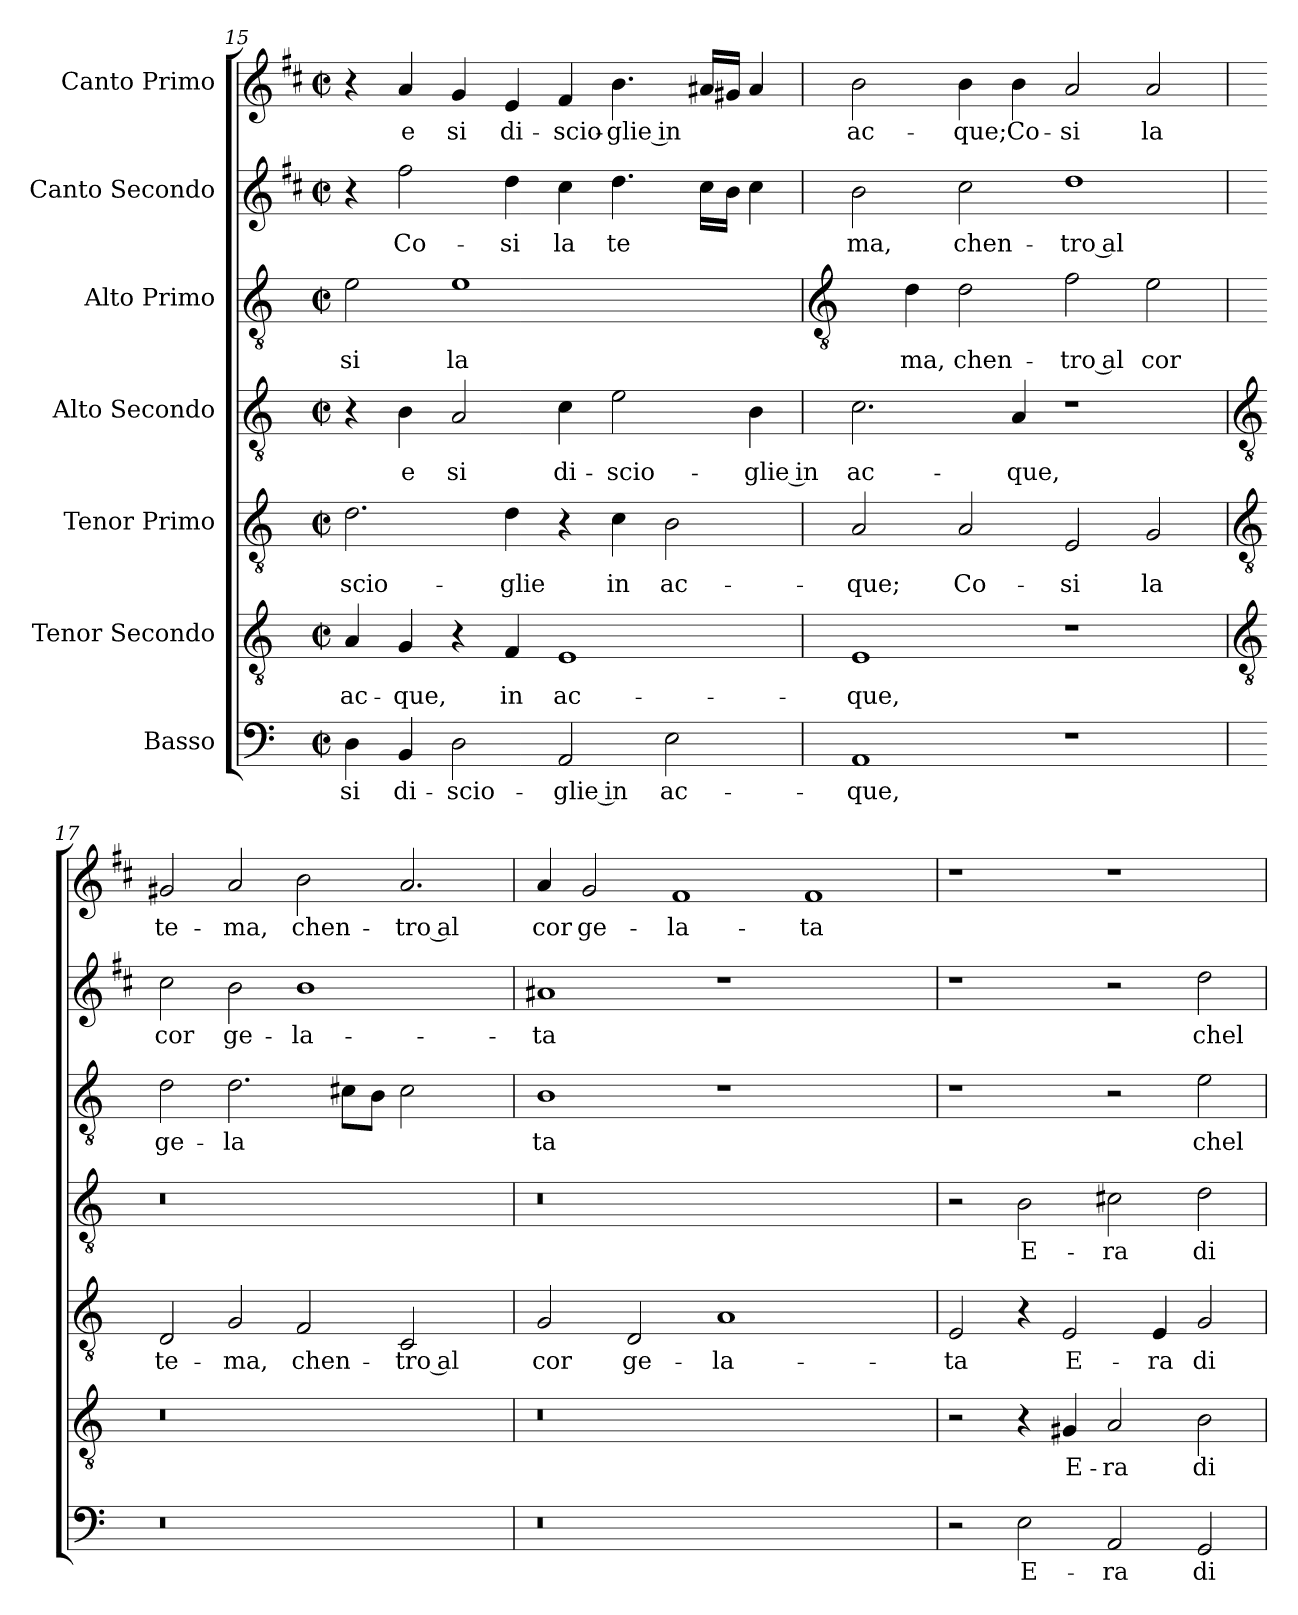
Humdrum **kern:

**kern	**text	**kern	**text	**kern	**text	**kern	**text	**kern	**text	**kern	**text	**kern	**text
*part7	*part7	*part6	*part6	*part5	*part5	*part4	*part4	*part3	*part3	*part2	*part2	*part1	*part1
*staff7	*staff7	*staff6	*staff6	*staff5	*staff5	*staff4	*staff4	*staff3	*staff3	*staff2	*staff2	*staff1	*staff1
*I"Basso	*	*I"Tenor Secondo	*	*I"Tenor Primo	*	*I"Alto Secondo	*	*I"Alto Primo	*	*I"Canto Secondo	*	*I"Canto Primo	*
*clefF4	*	*clefGv2	*	*clefGv2	*	*clefGv2	*	*clefGv2	*	*clefG2	*	*clefG2	*
*	*	*	*	*	*	*	*	*	*	*ITrd1c2	*	*ITrd1c2	*
*k[]	*	*k[]	*	*k[]	*	*k[]	*	*k[]	*	*k[]	*	*k[]	*
*C:	*	*C:	*	*C:	*	*C:	*	*C:	*	*C:	*	*C:	*
*M4/2	*	*M4/2	*	*M4/2	*	*M4/2	*	*M4/2	*	*M4/2	*	*M4/2	*
*met(c|)	*	*met(c|)	*	*met(c|)	*	*met(c|)	*	*met(c|)	*	*met(c|)	*	*met(c|)	*
=15	=15	=15	=15	=15	=15	=15	=15	=15	=15	=15	=15	=15	=15
!	!LO:LY:b	!	!LO:LY:b	!	!LO:LY:b	!	!	!	!LO:LY:b	!	!	!	!
4D	si	4A	ac-	2.d	-scio-	4r	.	2e	-si	4r	.	4r	.
!	!LO:LY:b	!	!LO:LY:b	!	!	!	!LO:LY:b	!	!	!	!LO:LY:b	!	!LO:LY:b
4BB	di-	4G	-que,	.	.	4B	e	.	.	2ee	Co-	4g	e
!	!LO:LY:b	!	!	!	!	!	!LO:LY:b	!	!LO:LY:b	!	!	!	!LO:LY:b
2D	-scio-	4r	.	.	.	2A	si	1e	la	.	.	4f	si
!	!	!	!LO:LY:b	!	!LO:LY:b	!	!	!	!	!	!LO:LY:b	!	!LO:LY:b
.	.	4F	in	4d	-glie	.	.	.	.	4cc	-si	4d	di-
!	!LO:LY:b	!	!LO:LY:b	!	!	!	!LO:LY:b	!	!	!	!LO:LY:b	!	!LO:LY:b
2AA	-glie in	1E	ac-	4r	.	4c	di-	.	.	4b	la	4e	-scio-
!	!	!	!	!	!LO:LY:b	!	!LO:LY:b	!	!	!	!LO:LY:b	!	!LO:LY:b
.	.	.	.	4c	in	2e	-scio-	.	.	4.cc	te	4.a	-glie in
!	!LO:LY:b	!	!	!	!LO:LY:b	!	!	!	!LO:LY:b	!	!	!	!
2E	ac-	.	.	2B	ac-	.	.	[2dyy	te-	.	.	.	.
.	.	.	.	.	.	.	.	.	.	16bLL	.	16g#LL	.
.	.	.	.	.	.	.	.	.	.	16aJJ	.	16f#JJ	.
!	!	!	!	!	!	!	!LO:LY:b	!	!	!	!	!	!
.	.	.	.	.	.	4B	-glie in	.	.	4b	.	4g#	.
!!LO:LB:g=z
=16	=16	=16	=16	=16	=16	=16	=16	=16	=16	=16	=16	=16	=16
*	*	*	*	*	*	*	*	*clefGv2	*	*	*	*	*
!	!LO:LY:b	!	!LO:LY:b	!	!LO:LY:b	!	!LO:LY:b	!	!	!	!LO:LY:b	!	!LO:LY:b
1AA	-que,	1E	-que,	2A	-que;	2.c	ac-	4dyy]	.	2a	ma,	2a	ac-
!	!	!	!	!	!	!	!	!	!LO:LY:b	!	!	!	!
.	.	.	.	.	.	.	.	4d	-ma,	.	.	.	.
!	!	!	!	!	!LO:LY:b	!	!	!	!LO:LY:b	!	!LO:LY:b	!	!LO:LY:b
.	.	.	.	2A	Co-	.	.	2d	chen-	2b	chen-	4a	-que;
!	!	!	!	!	!	!	!LO:LY:b	!	!	!	!	!	!LO:LY:b
.	.	.	.	.	.	4A	-que,	.	.	.	.	4a	Co-
!	!	!	!	!	!LO:LY:b	!	!	!	!LO:LY:b	!	!LO:LY:b	!	!LO:LY:b
1r	.	1r	.	2E	-si	1r	.	2f	-tro al	1cc	-tro al	2g	-si
!	!	!	!	!	!LO:LY:b	!	!	!	!LO:LY:b	!	!	!	!LO:LY:b
.	.	.	.	2G	la	.	.	2e	cor	.	.	2g	la
!!LO:LB:g=z
=17	=17	=17	=17	=17	=17	=17	=17	=17	=17	=17	=17	=17	=17
*	*	*clefGv2	*	*clefGv2	*	*clefGv2	*	*	*	*	*	*	*
!	!	!	!	!	!LO:LY:b	!	!	!	!LO:LY:b	!	!LO:LY:b	!	!LO:LY:b
0r	.	0r	.	2D	te-	0r	.	2d	ge-	2b	cor	2f#X	te-
!	!	!	!	!	!LO:LY:b	!	!	!	!LO:LY:b	!	!LO:LY:b	!	!LO:LY:b
.	.	.	.	2G	-ma,	.	.	2.d	-la	2a	ge-	2g	-ma,
!	!	!	!	!	!LO:LY:b	!	!	!	!	!	!LO:LY:b	!	!LO:LY:b
.	.	.	.	2F	chen-	.	.	.	.	1a	-la-	2a	chen-
.	.	.	.	.	.	.	.	8c#L	.	.	.	.	.
.	.	.	.	.	.	.	.	8BJ	.	.	.	.	.
!	!	!	!	!	!LO:LY:b	!	!	!	!	!	!	!	!LO:LY:b
.	.	.	.	2C	-tro al	.	.	2c#	.	.	.	2.g	-tro al
4ryy	.	4ryy	.	4ryy	.	4ryy	.	4ryy	.	4ryy	.	.	.
=18	=18	=18	=18	=18	=18	=18	=18	=18	=18	=18	=18	=18	=18
!	!	!	!	!	!LO:LY:b	!	!	!	!LO:LY:b	!	!LO:LY:b	!	!LO:LY:b
0r	.	0r	.	2G	cor	0r	.	1B	ta	1g#X	-ta	4g	cor
!	!	!	!	!	!	!	!	!	!	!	!	!	!LO:LY:b
.	.	.	.	.	.	.	.	.	.	.	.	2f	ge-
!	!	!	!	!	!LO:LY:b	!	!	!	!	!	!	!	!
.	.	.	.	2D	ge-	.	.	.	.	.	.	.	.
!	!	!	!	!	!	!	!	!	!	!	!	!	!LO:LY:b
.	.	.	.	.	.	.	.	.	.	.	.	1e	-la-
!	!	!	!	!	!LO:LY:b	!	!	!	!	!	!	!	!
.	.	.	.	1A	-la-	.	.	1r	.	1r	.	.	.
!	!	!	!	!	!	!	!	!	!	!	!	!	!LO:LY:b
.	.	.	.	.	.	.	.	.	.	.	.	1e	-ta
2.ryy	.	2.ryy	.	2.ryy	.	2.ryy	.	2.ryy	.	2.ryy	.	.	.
=19	=19	=19	=19	=19	=19	=19	=19	=19	=19	=19	=19	=19	=19
!	!	!	!	!	!LO:LY:b	!	!	!	!	!	!	!	!
2r	.	2r	.	2E	-ta	2r	.	1r	.	1r	.	1r	.
!	!LO:LY:b	!	!	!	!	!	!LO:LY:b	!	!	!	!	!	!
2E	E-	4r	.	4r	.	2B	E-	.	.	.	.	.	.
!	!	!	!LO:LY:b	!	!LO:LY:b	!	!	!	!	!	!	!	!
.	.	4G#X	E-	2E	E-	.	.	.	.	.	.	.	.
!	!LO:LY:b	!	!LO:LY:b	!	!	!	!LO:LY:b	!	!	!	!	!	!
2AA	-ra	2A	-ra	.	.	2c#X	-ra	2r	.	2r	.	1r	.
!	!	!	!	!	!LO:LY:b	!	!	!	!	!	!	!	!
.	.	.	.	4E	-ra	.	.	.	.	.	.	.	.
!	!LO:LY:b	!	!LO:LY:b	!	!LO:LY:b	!	!LO:LY:b	!	!LO:LY:b	!	!LO:LY:b	!	!
2GG	di	2B	di	2G	di	2d	di	2e	chel	2cc	chel	.	.
=	=	=	=	=	=	=	=	=	=	=	=	=	=
*-	*-	*-	*-	*-	*-	*-	*-	*-	*-	*-	*-	*-	*-
